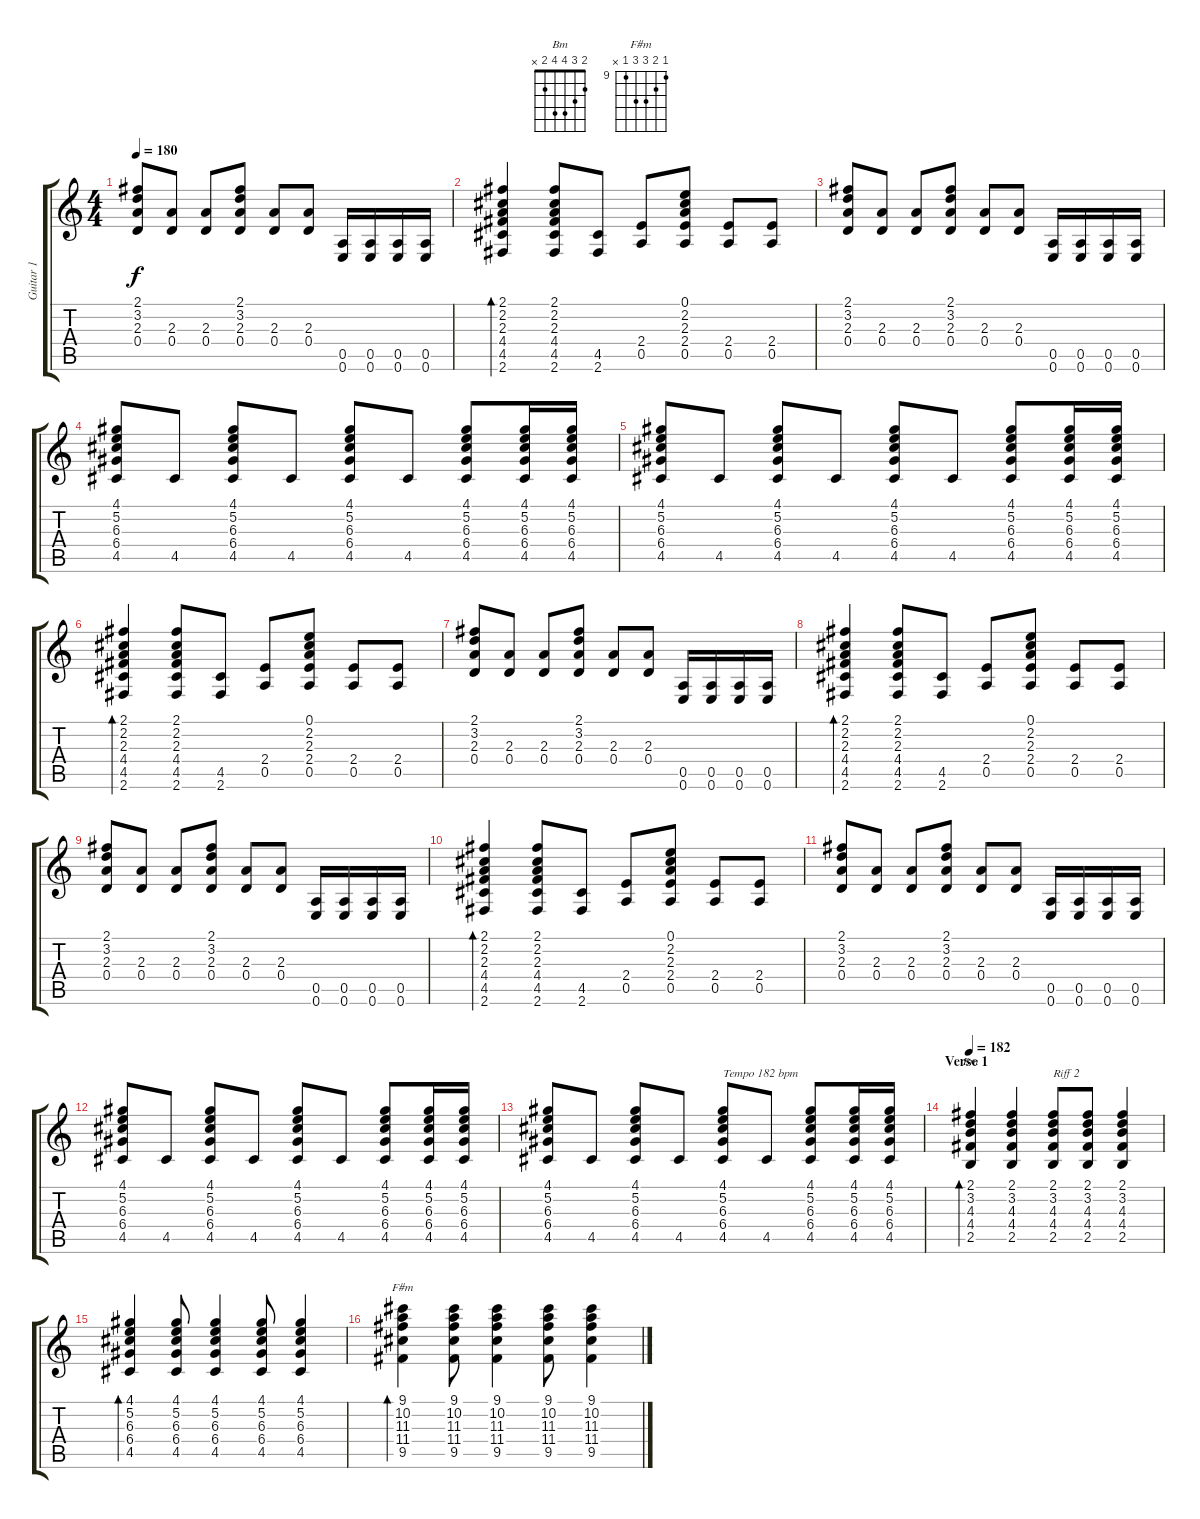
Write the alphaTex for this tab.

\track ("Guitar 1" "Guitar 1") {instrument electricguitarclean}
\staff {score tabs}
\tuning (E4 B3 G3 D3 A2 E2) {hide}
\chord ("Bm" 2 3 4 4 2 x)
\chord ("F#m" 9 10 11 11 9 x) {firstfret 9}
\ts (4 4)
\tempo 180
\clef g2
\ks c
(2.1 3.2 2.3 0.4).8{dy f} (2.3 0.4).8 (2.3 0.4).8 (2.1 3.2 2.3 0.4).8 (2.3 0.4).8 (2.3 0.4).8 (0.5 0.6).16 (0.5 0.6).16 (0.5 0.6).16 (0.5 0.6).16 |
(2.1 2.2 2.3 4.4 4.5 2.6).4{bd 120} (2.1 2.2 2.3 4.4 4.5 2.6).8 (4.5 2.6).8 (2.4 0.5).8 (0.1 2.2 2.3 2.4 0.5).8 (2.4 0.5).8 (2.4 0.5).8 |
(2.1 3.2 2.3 0.4).8 (2.3 0.4).8 (2.3 0.4).8 (2.1 3.2 2.3 0.4).8 (2.3 0.4).8 (2.3 0.4).8 (0.5 0.6).16 (0.5 0.6).16 (0.5 0.6).16 (0.5 0.6).16 |
(4.1 5.2 6.3 6.4 4.5).8 4.5.8 (4.1 5.2 6.3 6.4 4.5).8 4.5.8 (4.1 5.2 6.3 6.4 4.5).8 4.5.8 (4.1 5.2 6.3 6.4 4.5).8 (4.1 5.2 6.3 6.4 4.5).16 (4.1 5.2 6.3 6.4 4.5).16 |
(4.1 5.2 6.3 6.4 4.5).8 4.5.8 (4.1 5.2 6.3 6.4 4.5).8 4.5.8 (4.1 5.2 6.3 6.4 4.5).8 4.5.8 (4.1 5.2 6.3 6.4 4.5).8 (4.1 5.2 6.3 6.4 4.5).16 (4.1 5.2 6.3 6.4 4.5).16 |
(2.1 2.2 2.3 4.4 4.5 2.6).4{bd 120} (2.1 2.2 2.3 4.4 4.5 2.6).8 (4.5 2.6).8 (2.4 0.5).8 (0.1 2.2 2.3 2.4 0.5).8 (2.4 0.5).8 (2.4 0.5).8 |
(2.1 3.2 2.3 0.4).8 (2.3 0.4).8 (2.3 0.4).8 (2.1 3.2 2.3 0.4).8 (2.3 0.4).8 (2.3 0.4).8 (0.5 0.6).16 (0.5 0.6).16 (0.5 0.6).16 (0.5 0.6).16 |
(2.1 2.2 2.3 4.4 4.5 2.6).4{bd 120} (2.1 2.2 2.3 4.4 4.5 2.6).8 (4.5 2.6).8 (2.4 0.5).8 (0.1 2.2 2.3 2.4 0.5).8 (2.4 0.5).8 (2.4 0.5).8 |
(2.1 3.2 2.3 0.4).8 (2.3 0.4).8 (2.3 0.4).8 (2.1 3.2 2.3 0.4).8 (2.3 0.4).8 (2.3 0.4).8 (0.5 0.6).16 (0.5 0.6).16 (0.5 0.6).16 (0.5 0.6).16 |
(2.1 2.2 2.3 4.4 4.5 2.6).4{bd 120} (2.1 2.2 2.3 4.4 4.5 2.6).8 (4.5 2.6).8 (2.4 0.5).8 (0.1 2.2 2.3 2.4 0.5).8 (2.4 0.5).8 (2.4 0.5).8 |
(2.1 3.2 2.3 0.4).8 (2.3 0.4).8 (2.3 0.4).8 (2.1 3.2 2.3 0.4).8 (2.3 0.4).8 (2.3 0.4).8 (0.5 0.6).16 (0.5 0.6).16 (0.5 0.6).16 (0.5 0.6).16 |
(4.1 5.2 6.3 6.4 4.5).8 4.5.8 (4.1 5.2 6.3 6.4 4.5).8 4.5.8 (4.1 5.2 6.3 6.4 4.5).8 4.5.8 (4.1 5.2 6.3 6.4 4.5).8 (4.1 5.2 6.3 6.4 4.5).16 (4.1 5.2 6.3 6.4 4.5).16 |
(4.1 5.2 6.3 6.4 4.5).8 4.5.8 (4.1 5.2 6.3 6.4 4.5).8 4.5.8 (4.1 5.2 6.3 6.4 4.5).8{txt "Tempo 182 bpm"} 4.5.8 (4.1 5.2 6.3 6.4 4.5).8 (4.1 5.2 6.3 6.4 4.5).16 (4.1 5.2 6.3 6.4 4.5).16 |
\section ("" "Verse 1")
\tempo 182
(2.1 3.2 4.3 4.4 2.5).4{bd 240 ch "Bm"} (2.1 3.2 4.3 4.4 2.5).4 (2.1 3.2 4.3 4.4 2.5).8{txt "Riff 2"} (2.1 3.2 4.3 4.4 2.5).8 (2.1 3.2 4.3 4.4 2.5).4 |
(4.1 5.2 6.3 6.4 4.5).4{bd 240} (4.1 5.2 6.3 6.4 4.5).8 (4.1 5.2 6.3 6.4 4.5).4 (4.1 5.2 6.3 6.4 4.5).8 (4.1 5.2 6.3 6.4 4.5).4 |
(9.1 10.2 11.3 11.4 9.5).4{bd 240 ch "F#m"} (9.1 10.2 11.3 11.4 9.5).8 (9.1 10.2 11.3 11.4 9.5).4 (9.1 10.2 11.3 11.4 9.5).8 (9.1 10.2 11.3 11.4 9.5).4
